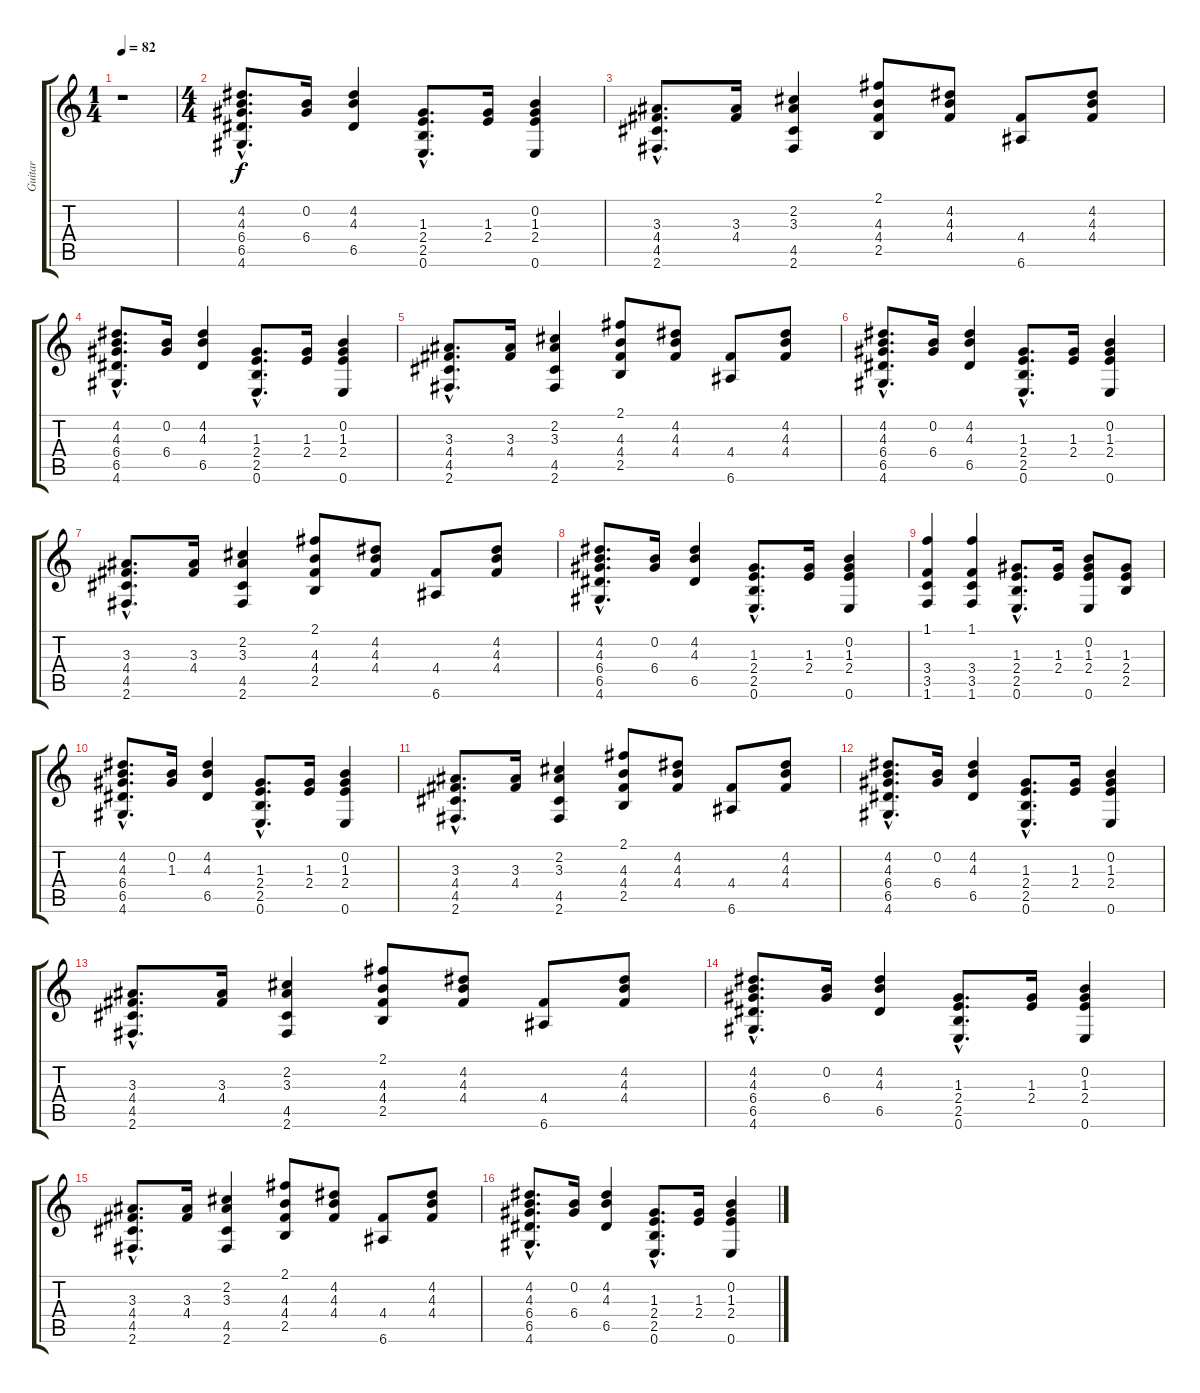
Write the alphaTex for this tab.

\track ("Guitar" "Guitar") {instrument acousticguitarsteel}
\staff {score tabs}
\tuning (E4 B3 G3 D3 A2 E2) {hide}
\ts (1 4)
\tempo 82
\clef g2
\ks c
r.1{dy f instrument acousticguitarsteel} |
\ts (4 4)
(4.2{hac} 4.3{hac} 6.4{hac} 6.5{hac} 4.6{hac}).8{d} (0.2 6.4).16 (4.2 4.3 6.5).4 (1.3{hac} 2.4{hac} 2.5{hac} 0.6{hac}).8{d} (1.3 2.4).16 (0.2 1.3 2.4 0.6).4 |
(3.3{hac} 4.4{hac} 4.5{hac} 2.6{hac}).8{d} (3.3 4.4).16 (2.2 3.3 4.5 2.6).4 (2.1 4.3 4.4 2.5).8 (4.2 4.3 4.4).8 (4.4 6.6).8 (4.2 4.3 4.4).8 |
(4.2{hac} 4.3{hac} 6.4{hac} 6.5{hac} 4.6{hac}).8{d} (0.2 6.4).16 (4.2 4.3 6.5).4 (1.3{hac} 2.4{hac} 2.5{hac} 0.6{hac}).8{d} (1.3 2.4).16 (0.2 1.3 2.4 0.6).4 |
(3.3{hac} 4.4{hac} 4.5{hac} 2.6{hac}).8{d} (3.3 4.4).16 (2.2 3.3 4.5 2.6).4 (2.1 4.3 4.4 2.5).8 (4.2 4.3 4.4).8 (4.4 6.6).8 (4.2 4.3 4.4).8 |
(4.2{hac} 4.3{hac} 6.4{hac} 6.5{hac} 4.6{hac}).8{d} (0.2 6.4).16 (4.2 4.3 6.5).4 (1.3{hac} 2.4{hac} 2.5{hac} 0.6{hac}).8{d} (1.3 2.4).16 (0.2 1.3 2.4 0.6).4 |
(3.3{hac} 4.4{hac} 4.5{hac} 2.6{hac}).8{d} (3.3 4.4).16 (2.2 3.3 4.5 2.6).4 (2.1 4.3 4.4 2.5).8 (4.2 4.3 4.4).8 (4.4 6.6).8 (4.2 4.3 4.4).8 |
(4.2{hac} 4.3{hac} 6.4{hac} 6.5{hac} 4.6{hac}).8{d} (0.2 6.4).16 (4.2 4.3 6.5).4 (1.3{hac} 2.4{hac} 2.5{hac} 0.6{hac}).8{d} (1.3 2.4).16 (0.2 1.3 2.4 0.6).4 |
(1.1 3.4 3.5 1.6).4 (1.1 3.4 3.5 1.6).4 (1.3{hac} 2.4{hac} 2.5{hac} 0.6{hac}).8{d} (1.3 2.4).16 (0.2 1.3 2.4 0.6).8 (1.3 2.4 2.5).8 |
(4.2{hac} 4.3{hac} 6.4{hac} 6.5{hac} 4.6{hac}).8{d} (0.2 1.3).16 (4.2 4.3 6.5).4 (1.3{hac} 2.4{hac} 2.5{hac} 0.6{hac}).8{d} (1.3 2.4).16 (0.2 1.3 2.4 0.6).4 |
(3.3{hac} 4.4{hac} 4.5{hac} 2.6{hac}).8{d} (3.3 4.4).16 (2.2 3.3 4.5 2.6).4 (2.1 4.3 4.4 2.5).8 (4.2 4.3 4.4).8 (4.4 6.6).8 (4.2 4.3 4.4).8 |
(4.2{hac} 4.3{hac} 6.4{hac} 6.5{hac} 4.6{hac}).8{d} (0.2 6.4).16 (4.2 4.3 6.5).4 (1.3{hac} 2.4{hac} 2.5{hac} 0.6{hac}).8{d} (1.3 2.4).16 (0.2 1.3 2.4 0.6).4 |
(3.3{hac} 4.4{hac} 4.5{hac} 2.6{hac}).8{d} (3.3 4.4).16 (2.2 3.3 4.5 2.6).4 (2.1 4.3 4.4 2.5).8 (4.2 4.3 4.4).8 (4.4 6.6).8 (4.2 4.3 4.4).8 |
(4.2{hac} 4.3{hac} 6.4{hac} 6.5{hac} 4.6{hac}).8{d} (0.2 6.4).16 (4.2 4.3 6.5).4 (1.3{hac} 2.4{hac} 2.5{hac} 0.6{hac}).8{d} (1.3 2.4).16 (0.2 1.3 2.4 0.6).4 |
(3.3{hac} 4.4{hac} 4.5{hac} 2.6{hac}).8{d} (3.3 4.4).16 (2.2 3.3 4.5 2.6).4 (2.1 4.3 4.4 2.5).8 (4.2 4.3 4.4).8 (4.4 6.6).8 (4.2 4.3 4.4).8 |
(4.2{hac} 4.3{hac} 6.4{hac} 6.5{hac} 4.6{hac}).8{d} (0.2 6.4).16 (4.2 4.3 6.5).4 (1.3{hac} 2.4{hac} 2.5{hac} 0.6{hac}).8{d} (1.3 2.4).16 (0.2 1.3 2.4 0.6).4
